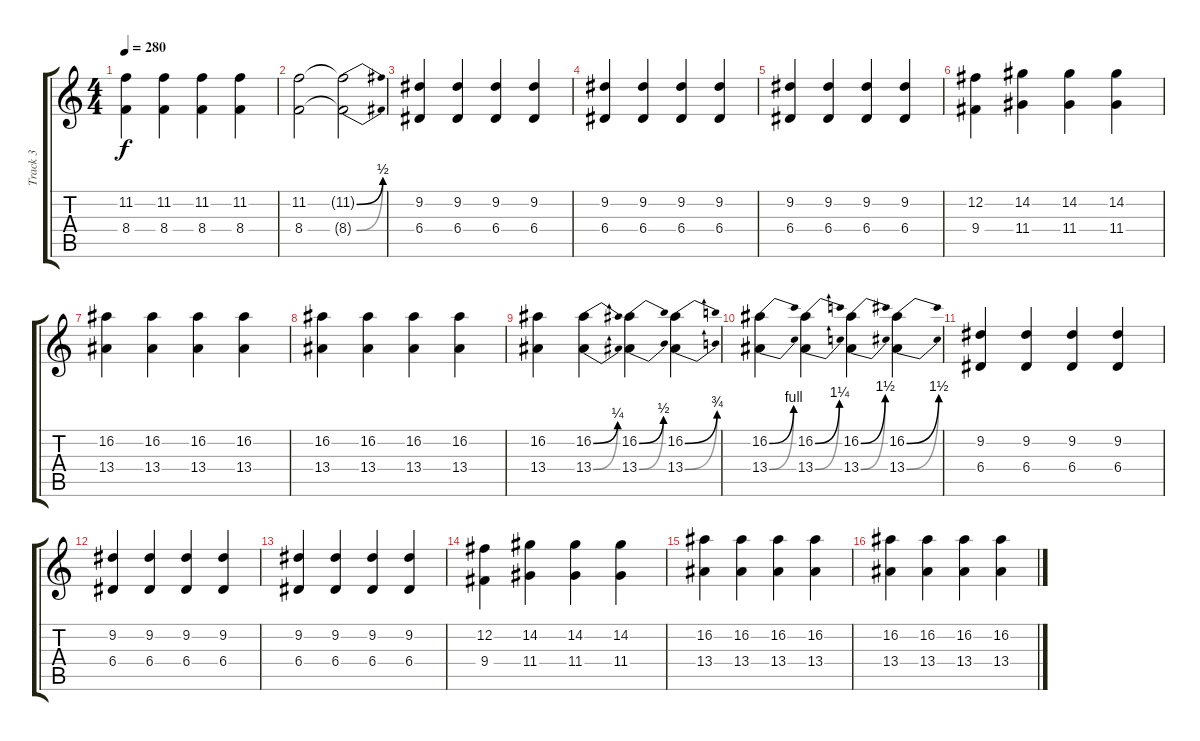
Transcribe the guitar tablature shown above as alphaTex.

\track ("Track 3" "Track 3") {instrument distortionguitar}
\staff {score tabs}
\tuning (B3 Gb3 D3 A2 E2 B1) {hide}
\ts (4 4)
\tempo 280
\clef g2
\ks c
(11.2 8.4).4{dy f} (11.2 8.4).4 (11.2 8.4).4 (11.2 8.4).4 |
(11.2 8.4).2 (11.2{be (bend 0 0 60 2) t} 8.4{be (bend 0 0 60 2) t}).2 |
(9.2 6.4).4 (9.2 6.4).4 (9.2 6.4).4 (9.2 6.4).4 |
(9.2 6.4).4 (9.2 6.4).4 (9.2 6.4).4 (9.2 6.4).4 |
(9.2 6.4).4 (9.2 6.4).4 (9.2 6.4).4 (9.2 6.4).4 |
(12.2 9.4).4 (14.2 11.4).4 (14.2 11.4).4 (14.2 11.4).4 |
(16.2 13.4).4 (16.2 13.4).4 (16.2 13.4).4 (16.2 13.4).4 |
(16.2 13.4).4 (16.2 13.4).4 (16.2 13.4).4 (16.2 13.4).4 |
(16.2 13.4).4 (16.2{be (bend 0 0 60 1)} 13.4{be (bend 0 0 60 1)}).4 (16.2{be (bend 0 0 60 2)} 13.4{be (bend 0 0 60 2)}).4 (16.2{be (bend 0 0 60 3)} 13.4{be (bend 0 0 60 3)}).4 |
(16.2{be (bend 0 0 60 4)} 13.4{be (bend 0 0 60 4)}).4 (16.2{be (bend 0 0 60 5)} 13.4{be (bend 0 0 60 5)}).4 (16.2{be (bend 0 0 60 6)} 13.4{be (bend 0 0 60 6)}).4 (16.2{be (bend 0 0 60 6)} 13.4{be (bend 0 0 60 6)}).4 |
(9.2 6.4).4 (9.2 6.4).4 (9.2 6.4).4 (9.2 6.4).4 |
(9.2 6.4).4 (9.2 6.4).4 (9.2 6.4).4 (9.2 6.4).4 |
(9.2 6.4).4 (9.2 6.4).4 (9.2 6.4).4 (9.2 6.4).4 |
(12.2 9.4).4 (14.2 11.4).4 (14.2 11.4).4 (14.2 11.4).4 |
(16.2 13.4).4 (16.2 13.4).4 (16.2 13.4).4 (16.2 13.4).4 |
(16.2 13.4).4 (16.2 13.4).4 (16.2 13.4).4 (16.2 13.4).4
